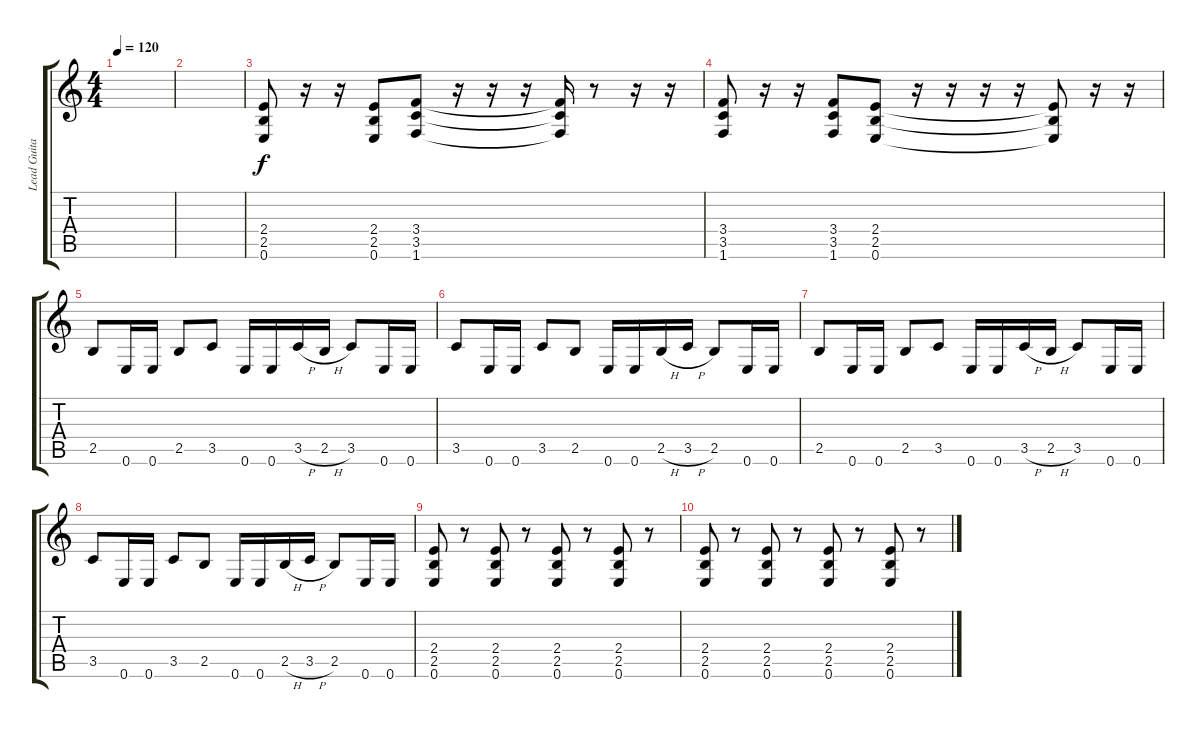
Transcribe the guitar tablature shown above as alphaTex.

\track ("Lead Guitar" "Lead Guita") {instrument distortionguitar}
\staff {score tabs}
\tuning (E4 B3 G3 D3 A2 E2) {hide}
\ts (4 4)
\tempo 120
\clef g2
\ks c
|
|
(2.4 2.5 0.6).8 r.16 r.16 (2.4 2.5 0.6).8 (3.4 3.5 1.6).8 r.16 r.16 r.16 (3.4{t} 3.5{t} 1.6{t}).16 r.8 r.16 r.16 |
(3.4 3.5 1.6).8 r.16 r.16 (3.4 3.5 1.6).8 (2.4 2.5 0.6).8 r.16 r.16 r.16 r.16 (2.4{t} 2.5{t} 0.6{t}).8 r.16 r.16 |
2.5.8 0.6.16 0.6.16 2.5.8 3.5.8 0.6.16 0.6.16 3.5{h}.16 2.5{h}.16 3.5.8 0.6.16 0.6.16 |
3.5.8 0.6.16 0.6.16 3.5.8 2.5.8 0.6.16 0.6.16 2.5{h}.16 3.5{h}.16 2.5.8 0.6.16 0.6.16 |
2.5.8 0.6.16 0.6.16 2.5.8 3.5.8 0.6.16 0.6.16 3.5{h}.16 2.5{h}.16 3.5.8 0.6.16 0.6.16 |
3.5.8 0.6.16 0.6.16 3.5.8 2.5.8 0.6.16 0.6.16 2.5{h}.16 3.5{h}.16 2.5.8 0.6.16 0.6.16 |
(2.4 2.5 0.6).8 r.8 (2.4 2.5 0.6).8 r.8 (2.4 2.5 0.6).8 r.8 (2.4 2.5 0.6).8 r.8 |
(2.4 2.5 0.6).8 r.8 (2.4 2.5 0.6).8 r.8 (2.4 2.5 0.6).8 r.8 (2.4 2.5 0.6).8 r.8
